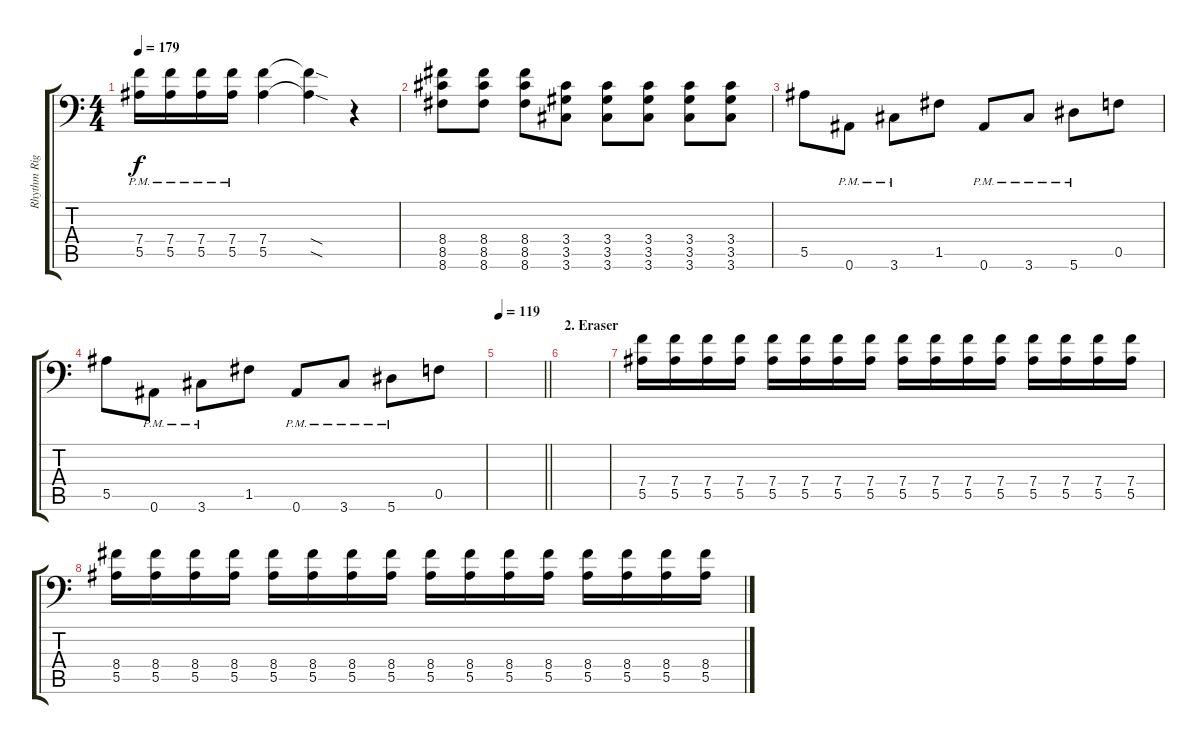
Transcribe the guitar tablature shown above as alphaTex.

\track ("Rhythm Right" "Rhythm Rig") {instrument distortionguitar}
\staff {score tabs}
\tuning (C4 G3 Eb3 Bb2 F2 Bb1) {hide}
\ts (4 4)
\tempo 179
\clef f4
\ks c
(7.4{pm} 5.5{pm}).16{dy f} (7.4{pm} 5.5{pm}).16 (7.4{pm} 5.5{pm}).16 (7.4{pm} 5.5{pm}).16 (7.4 5.5).4 (7.4{sod t} 5.5{sod t}).4 r.4 |
(8.4 8.5 8.6).8 (8.4 8.5 8.6).8 (8.4 8.5 8.6).8 (3.4 3.5 3.6).8 (3.4 3.5 3.6).8 (3.4 3.5 3.6).8 (3.4 3.5 3.6).8 (3.4 3.5 3.6).8 |
5.5.8 0.6{pm}.8 3.6{pm}.8 1.5.8 0.6{pm}.8 3.6{pm}.8 5.6{pm}.8 0.5.8 |
5.5.8 0.6{pm}.8 3.6{pm}.8 1.5.8 0.6{pm}.8 3.6{pm}.8 5.6{pm}.8 0.5.8 |
\tempo 119
\barLineRight lightlight
|
\section ("" "2. Eraser")
|
(7.4 5.5).16 (7.4 5.5).16 (7.4 5.5).16 (7.4 5.5).16 (7.4 5.5).16 (7.4 5.5).16 (7.4 5.5).16 (7.4 5.5).16 (7.4 5.5).16 (7.4 5.5).16 (7.4 5.5).16 (7.4 5.5).16 (7.4 5.5).16 (7.4 5.5).16 (7.4 5.5).16 (7.4 5.5).16 |
(8.4 5.5).16 (8.4 5.5).16 (8.4 5.5).16 (8.4 5.5).16 (8.4 5.5).16 (8.4 5.5).16 (8.4 5.5).16 (8.4 5.5).16 (8.4 5.5).16 (8.4 5.5).16 (8.4 5.5).16 (8.4 5.5).16 (8.4 5.5).16 (8.4 5.5).16 (8.4 5.5).16 (8.4 5.5).16
